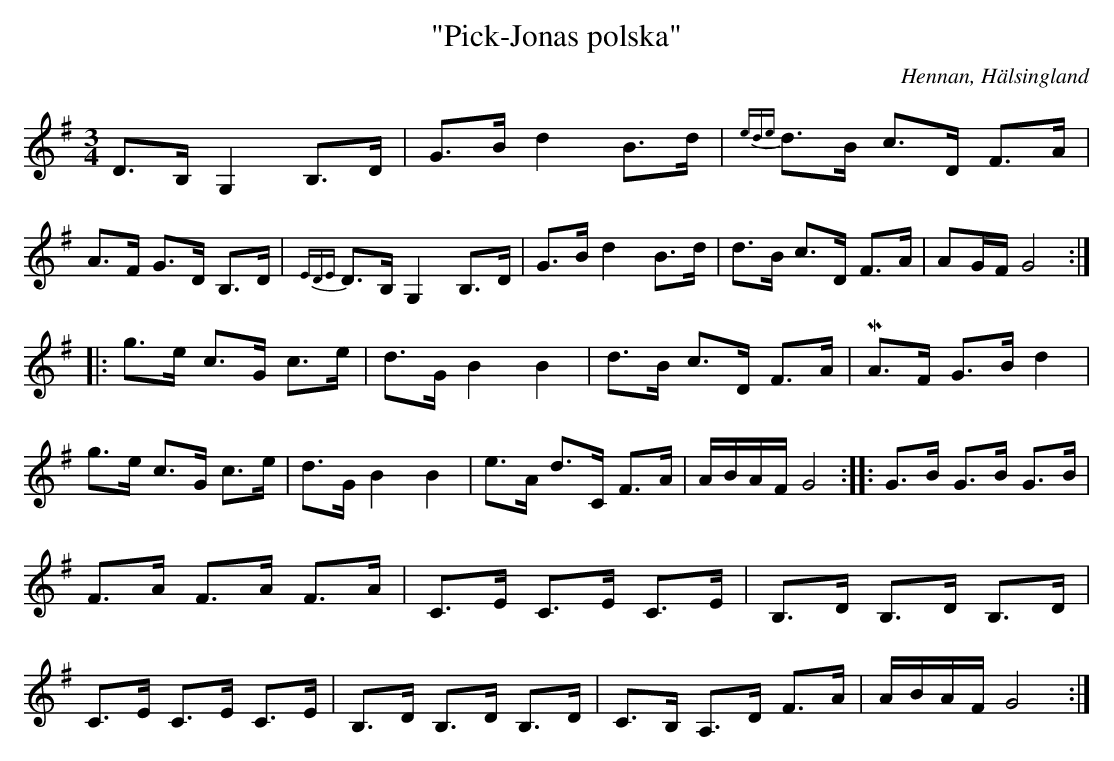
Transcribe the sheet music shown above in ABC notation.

X:1
T: "Pick-Jonas polska"
O: Hennan, Hälsingland
M: 3/4
L: 1/8
K: G
D>B, G,2 B,>D | G>B d2 B>d | {ede}d>B c>D F>A| A>F G>D B,>D|{EDE}D>B, G,2 B,>D|G>B d2 B>d | d>B c>D F>A| AG/F/ G4 :||:
g>e c>G c>e | d>G B2 B2 | d>B c>D F>A|MA>F G>B d2|g>e c>G c>e | d>G B2 B2 | e>A d>C F>A|A/B/A/F/ G4:||:G>B G>B G>B|F>A F>A F>A|C>E C>E C>E|B,>D B,>D B,>D|C>E C>E C>E|B,>D B,>D B,>D|C>B, A,>D F>A |A/B/A/F/ G4:|
